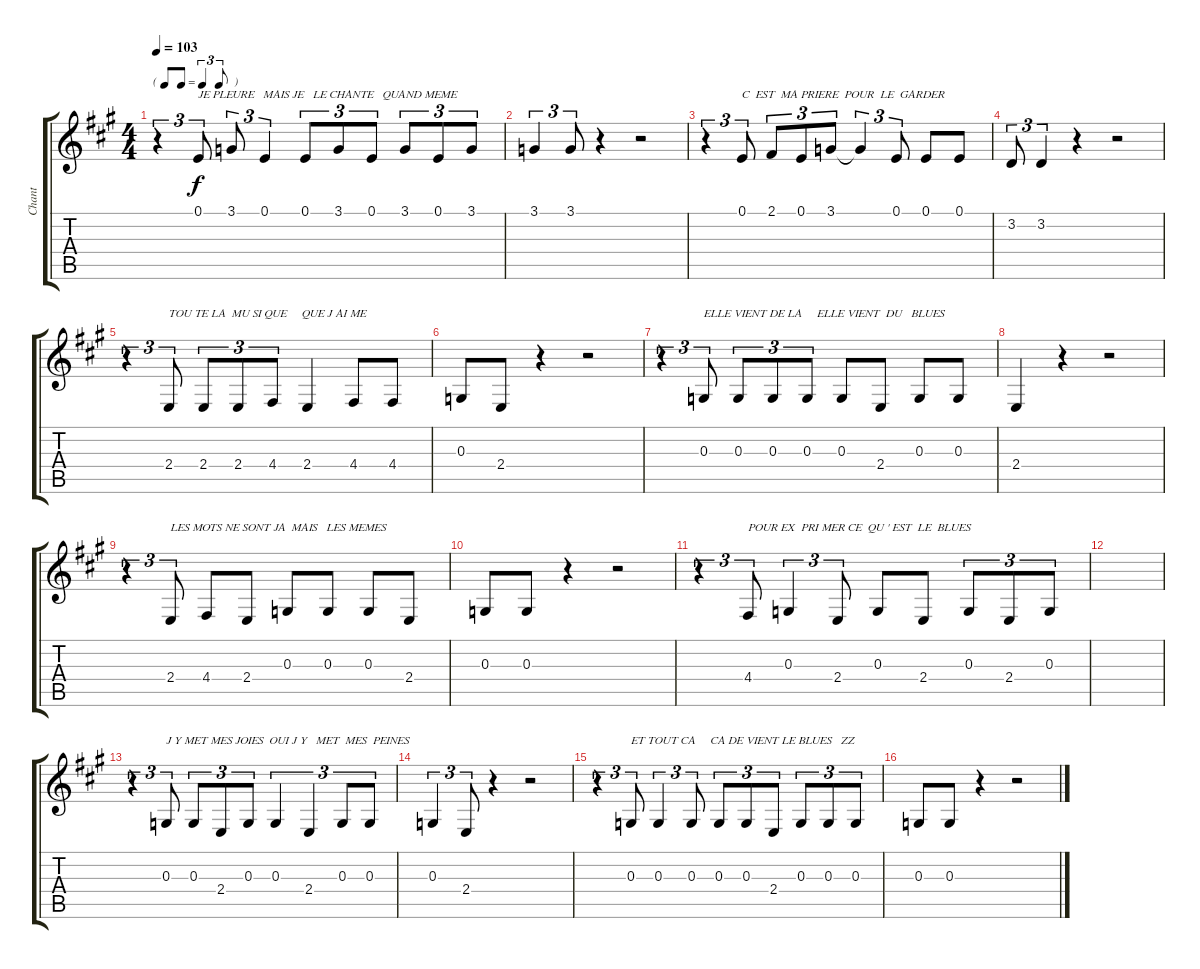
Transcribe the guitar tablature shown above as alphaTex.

\track ("Chant" "Chant") {instrument reedorgan}
\staff {score tabs}
\tuning (E4 B3 G3 D3 A2 E2) {hide}
\ts (4 4)
\tf triplet8th
\tempo 103
\clef g2
\ks a
r.4{tu (3 2) dy f} 0.1.8{tu (3 2) txt "JE PLEURE   MAIS JE   LE CHANTE   QUAND MEME"} 3.1.8{tu (3 2)} 0.1.4{tu (3 2)} 0.1.8{tu (3 2)} 3.1.8{tu (3 2)} 0.1.8{tu (3 2)} 3.1.8{tu (3 2)} 0.1.8{tu (3 2)} 3.1.8{tu (3 2)} |
3.1.4{tu (3 2)} 3.1.8{tu (3 2)} r.4 r.2 |
r.4{tu (3 2)} 0.1.8{tu (3 2) txt "C  EST  MA PRIERE  POUR  LE  GARDER"} 2.1.8{tu (3 2)} 0.1.8{tu (3 2)} 3.1.8{tu (3 2)} 3.1{t}.4{tu (3 2)} 0.1.8{tu (3 2)} 0.1.8 0.1.8 |
3.2.8{tu (3 2)} 3.2.4{tu (3 2)} r.4 r.2 |
r.4{tu (3 2)} 2.4.8{tu (3 2) txt "TOU TE LA  MU SI QUE     QUE J AI ME"} 2.4.8{tu (3 2)} 2.4.8{tu (3 2)} 4.4.8{tu (3 2)} 2.4.4 4.4.8 4.4.8 |
0.3.8 2.4.8 r.4 r.2 |
r.4{tu (3 2)} 0.3.8{tu (3 2) txt "ELLE VIENT DE LA     ELLE VIENT  DU   BLUES"} 0.3.8{tu (3 2)} 0.3.8{tu (3 2)} 0.3.8{tu (3 2)} 0.3.8 2.4.8 0.3.8 0.3.8 |
2.4.4 r.4 r.2 |
r.4{tu (3 2)} 2.4.8{tu (3 2) txt "LES MOTS NE SONT JA  MAIS   LES MEMES"} 4.4.8 2.4.8 0.3.8 0.3.8 0.3.8 2.4.8 |
0.3.8 0.3.8 r.4 r.2 |
r.4{tu (3 2)} 4.4.8{tu (3 2) txt "POUR EX  PRI MER CE  QU ' EST  LE  BLUES"} 0.3.4{tu (3 2)} 2.4.8{tu (3 2)} 0.3.8 2.4.8 0.3.8{tu (3 2)} 2.4.8{tu (3 2)} 0.3.8{tu (3 2)} |
|
r.4{tu (3 2)} 0.3.8{tu (3 2) txt "J Y MET MES JOIES  OUI J Y   MET  MES  PEINES"} 0.3.8{tu (3 2)} 2.4.8{tu (3 2)} 0.3.8{tu (3 2)} 0.3.4{tu (3 2)} 2.4.4{tu (3 2)} 0.3.8{tu (3 2)} 0.3.8{tu (3 2)} |
0.3.4{tu (3 2)} 2.4.8{tu (3 2)} r.4 r.2 |
r.4{tu (3 2)} 0.3.8{tu (3 2) txt "ET TOUT CA     CA DE VIENT LE BLUES   ZZ"} 0.3.4{tu (3 2)} 0.3.8{tu (3 2)} 0.3.8{tu (3 2)} 0.3.8{tu (3 2)} 2.4.8{tu (3 2)} 0.3.8{tu (3 2)} 0.3.8{tu (3 2)} 0.3.8{tu (3 2)} |
0.3.8 0.3.8 r.4 r.2
